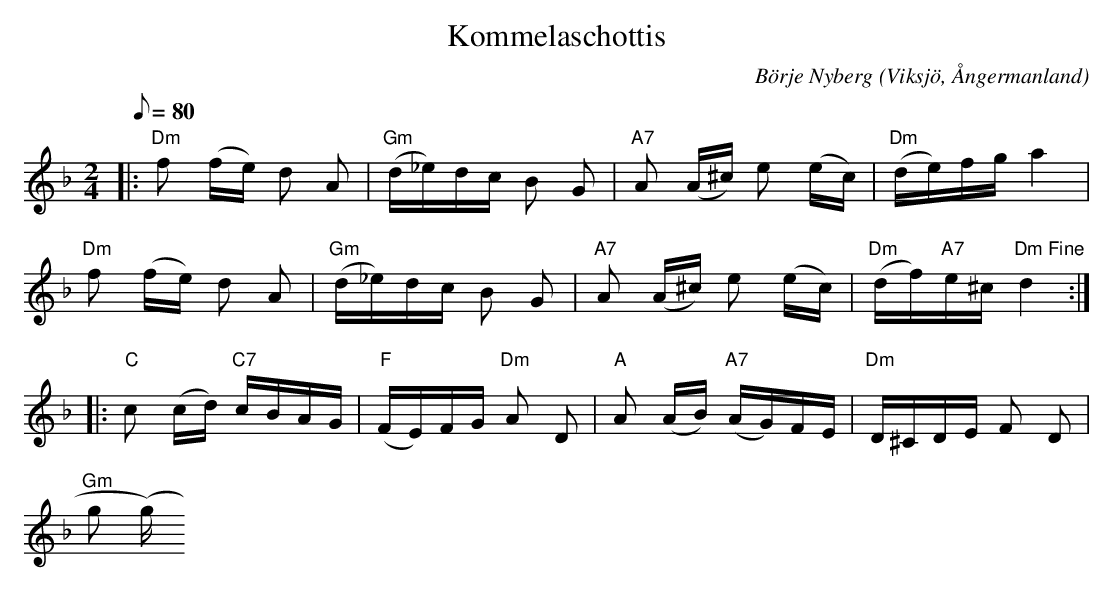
X:1
T:Kommelaschottis
C:Börje Nyberg
O:Viksjö, Ångermanland
M:2/4
L:1/8
Q:80
K:Dm
|: "Dm"f (f/2e/2) d A | "Gm"(d/2_e/2)d/2c/2 B G | "A7"A (A/2^c/2) e (e/2c/2) |"Dm"(d/2e/2)f/2g/2 a2 |
"Dm"f (f/2e/2) d A | "Gm" (d/2_e/2)d/2c/2 B G | "A7"A (A/2^c/2) e (e/2c/2) | "Dm"(d/2f/2)"A7"e/2^c/2 "Dm Fine"d2::
"C"c (c/2d/2) "C7"c/2B/2A/2G/2 | "F"(F/2E/2)F/2G/2 "Dm"A D | "A"A (A/2B/2) "A7"(A/2G/2)F/2E/2 | "Dm"D/2^C/2D/2E/2 F D |
"Gm"g (g/2h/2)
